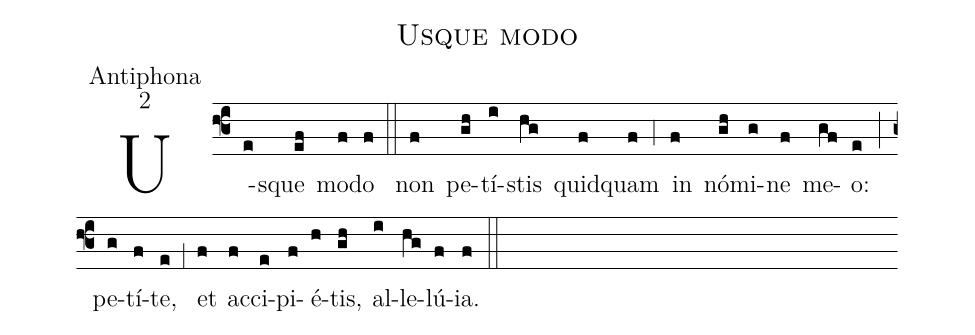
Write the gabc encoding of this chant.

name:Usque modo;
office-part:Antiphona;
mode:2;
%%
(f3) U(e)sque(ef) mo(f)do(f) (::)
non(f) pe(gh)tí(i)stis(hg) quid(f)quam(f) (,4) in(f) nó(gh)mi(g)ne(f) me(gf)o:(e) (;) pe(g)tí(f)te,(e) (,1) et(f) ac(f)ci(e)pi(f)é(h)tis,(gh) al(i)le(hg)lú(f)ia.(f) (::)
